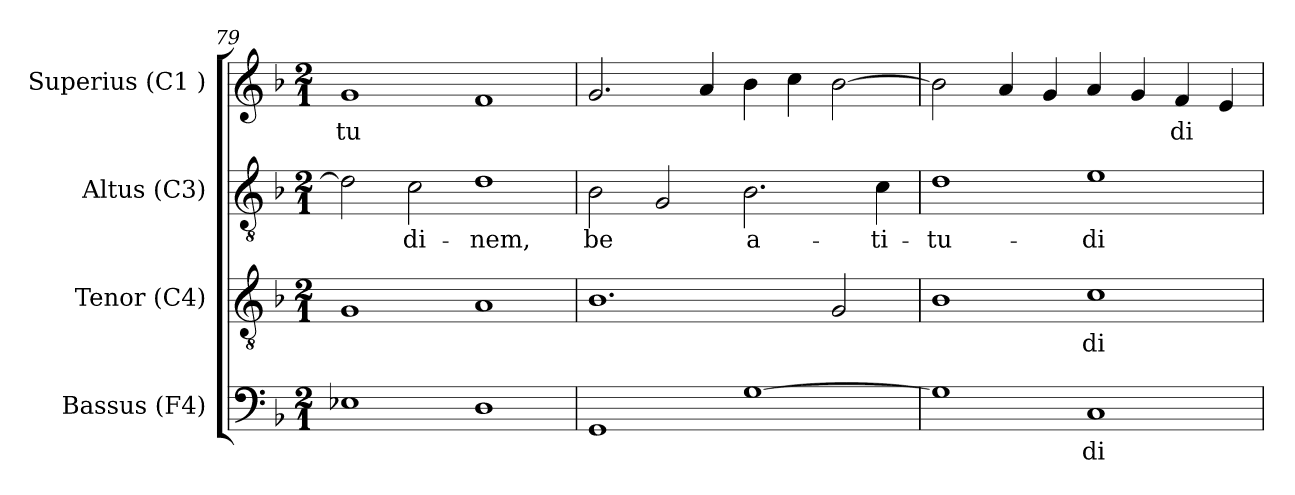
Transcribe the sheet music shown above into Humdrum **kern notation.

**kern	**text	**kern	**text	**kern	**text	**kern	**text
*part4	*part4	*part3	*part3	*part2	*part2	*part1	*part1
*staff4	*staff4	*staff3	*staff3	*staff2	*staff2	*staff1	*staff1
*I"Bassus (F4)	*	*I"Tenor (C4)	*	*I"Altus (C3)	*	*I"Superius (C1 )	*
*I'B.	*	*I'T.	*	*I'A.	*	*I'S.	*
*clefF4	*	*clefGv2	*	*clefGv2	*	*clefG2	*
*k[b-]	*	*k[b-]	*	*k[b-]	*	*k[b-]	*
*F:	*	*F:	*	*F:	*	*F:	*
*M2/1	*	*M2/1	*	*M2/1	*	*M2/1	*
=79	=79	=79	=79	=79	=79	=79	=79
!	!LO:LY:b:cj	!	!LO:LY:b:cj	!	!LO:LY:b:cj	!	!LO:LY:b:cj
1E-	--	1G	--	2d\]	--	1g	-tu-
!	!	!	!	!	!LO:LY:b:cj	!	!
.	.	.	.	2c\	-di-	.	.
!	!LO:LY:b:cj	!	!LO:LY:b:cj	!	!LO:LY:b:cj	!	!LO:LY:b:cj
1D	--	1A	--	1d	-nem,	1f	--
=80	=80	=80	=80	=80	=80	=80	=80
!	!LO:LY:b:cj	!	!LO:LY:b:cj	!	!LO:LY:b:cj	!	!LO:LY:b:cj
1GG	--	1.B-	--	2B-\	be-	2.g/	--
!	!	!	!	!	!LO:LY:b:cj	!	!
.	.	.	.	2G/	--	.	.
!	!	!	!	!	!	!	!LO:LY:b:cj
.	.	.	.	.	.	4a/	--
!	!LO:LY:b:cj	!	!	!	!LO:LY:b:cj	!	!LO:LY:b:cj
[>1G	--	.	.	2.B-\	-a-	4b-\	--
!	!	!	!	!	!	!	!LO:LY:b:cj
.	.	.	.	.	.	4cc\	--
!	!	!	!LO:LY:b:cj	!	!	!	!LO:LY:b:cj
.	.	2G/	--	.	.	[>2b-\	--
!	!	!	!	!	!LO:LY:b:cj	!	!
.	.	.	.	4c\	-ti-	.	.
=81	=81	=81	=81	=81	=81	=81	=81
!	!LO:LY:b:cj	!	!LO:LY:b:cj	!	!LO:LY:b:cj	!	!LO:LY:b:cj
1G]	--	1B-	--	1d	-tu-	2b-\]	--
!	!	!	!	!	!	!	!LO:LY:b:cj
.	.	.	.	.	.	4a/	--
!	!	!	!	!	!	!	!LO:LY:b:cj
.	.	.	.	.	.	4g/	--
!	!LO:LY:b:cj	!	!LO:LY:b:cj	!	!LO:LY:b:cj	!	!LO:LY:b:cj
1C	-di-	1c	-di-	1e	-di-	4a/	--
!	!	!	!	!	!	!	!LO:LY:b:cj
.	.	.	.	.	.	4g/	--
!	!	!	!	!	!	!	!LO:LY:b:cj
.	.	.	.	.	.	4f/	-di-
!	!	!	!	!	!	!	!LO:LY:b:cj
.	.	.	.	.	.	4e/	--
=	=	=	=	=	=	=	=
*-	*-	*-	*-	*-	*-	*-	*-
